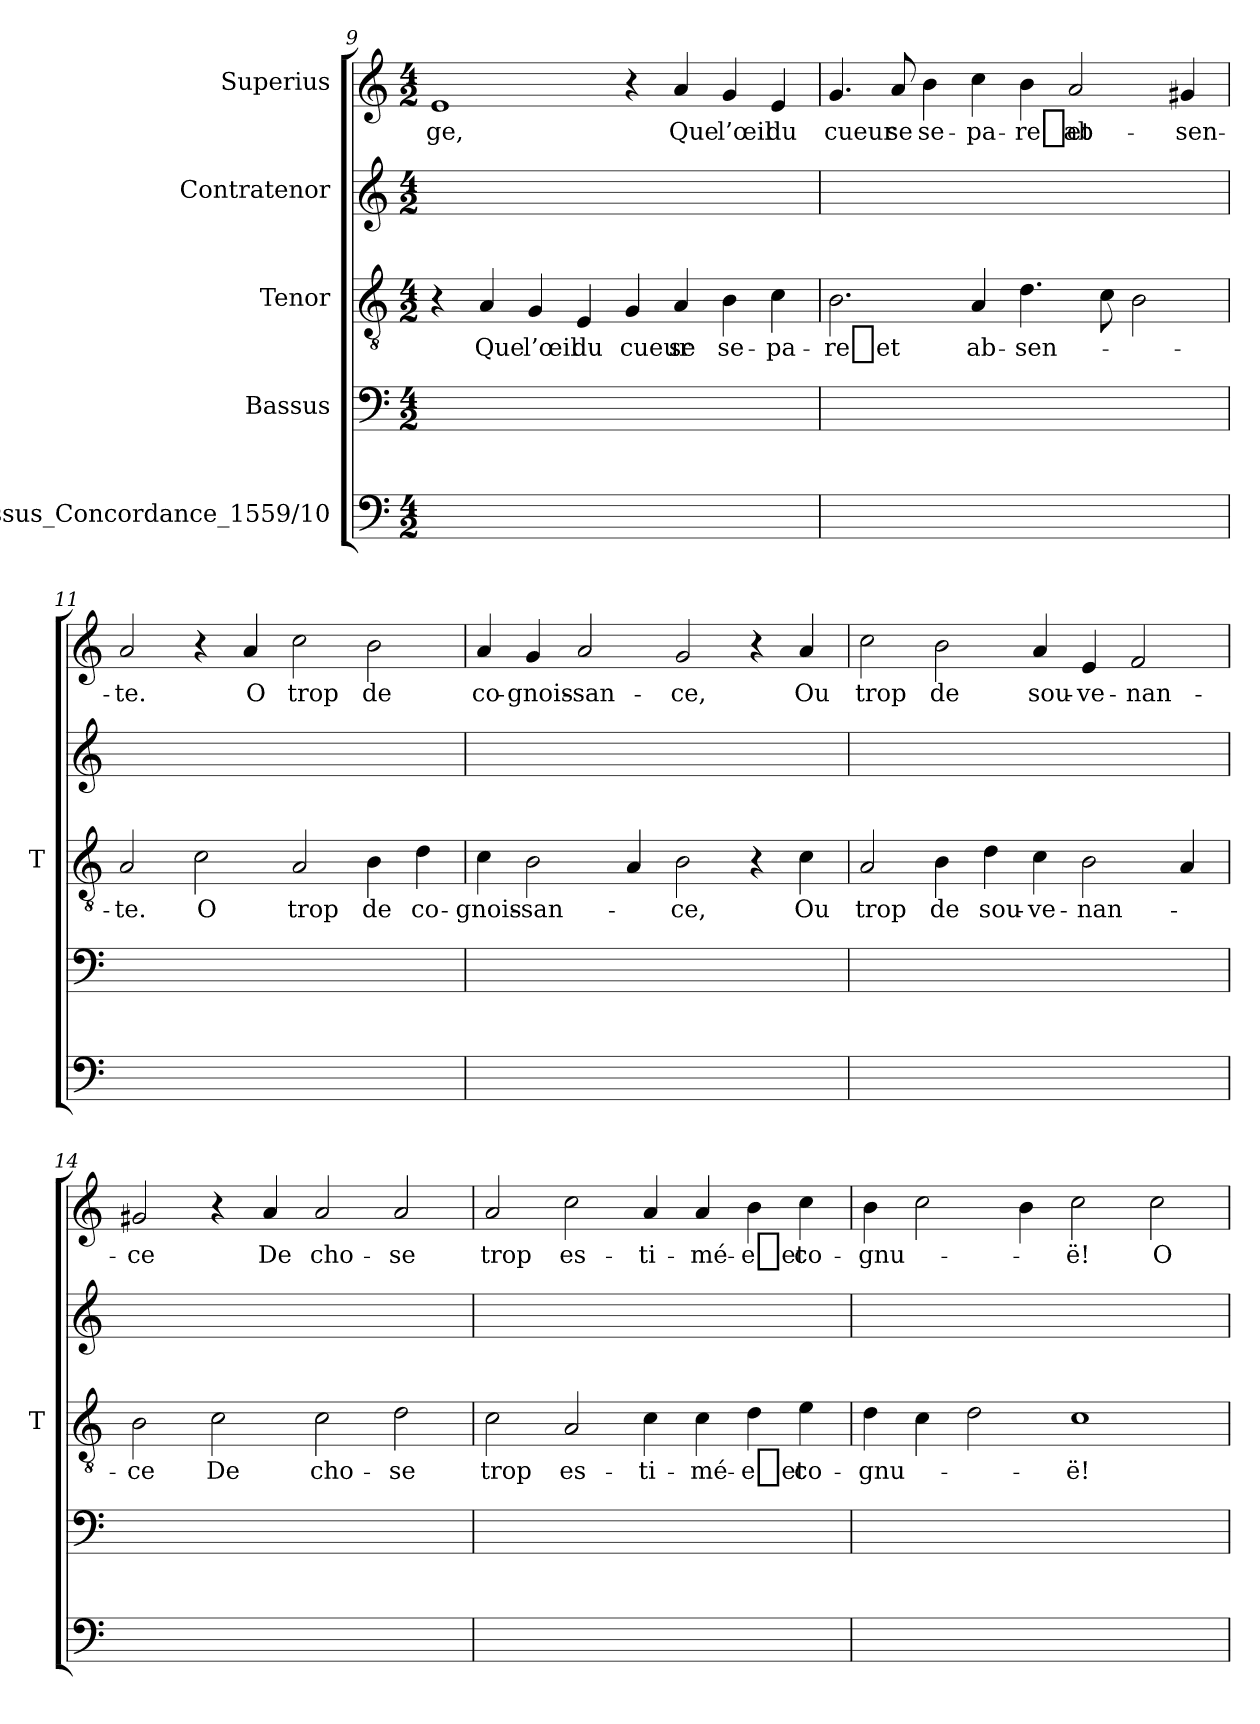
**kern	**kern	**kern	**text	**kern	**kern	**text
*part5	*part4	*part3	*part3	*part2	*part1	*part1
*staff5	*staff4	*staff3	*staff3	*staff2	*staff1	*staff1
*I"Bassus_Concordance_1559/10	*I"Bassus	*I"Tenor	*	*I"Contratenor	*I"Superius	*
*	*	*I'T	*	*	*	*
*clefF4	*clefF4	*clefGv2	*	*clefG2	*clefG2	*
*k[]	*k[]	*k[]	*	*k[]	*k[]	*
*M4/2	*M4/2	*M4/2	*	*M4/2	*M4/2	*
=9	=9	=9	=9	=9	=9	=9
0ryy	0ryy	4r	.	0ryy	1e	-ge,
.	.	4A	-Que	.	.	.
.	.	4G	-l’œil	.	.	.
.	.	4E	-du	.	.	.
.	.	4G	-cueur	.	4r	.
.	.	4A	-se	.	4a	-Que
.	.	4B	se-	.	4g	-l’œil
.	.	4c	pa-	.	4e	-du
=10	=10	=10	=10	=10	=10	=10
0ryy	0ryy	2.B	-re_et	0ryy	4.g	-cueur
.	.	.	.	.	8a	-se
.	.	.	.	.	4b	se-
.	.	4A	ab-	.	4cc	pa-
.	.	4.d	sen-	.	4b	-re_et
.	.	.	.	.	2a	ab-
.	.	8c	.	.	.	.
.	.	2B	.	.	.	.
.	.	.	.	.	4g#X	sen-
=11	=11	=11	=11	=11	=11	=11
0ryy	0ryy	2A	-te.	0ryy	2a	-te.
.	.	2c	-O	.	4r	.
.	.	.	.	.	4a	-O
.	.	2A	-trop	.	2cc	-trop
.	.	4B	-de	.	2b	-de
.	.	4d	co-	.	.	.
=12	=12	=12	=12	=12	=12	=12
0ryy	0ryy	4c	gnois-	0ryy	4a	co-
.	.	2B	san-	.	4g	gnois-
.	.	.	.	.	2a	san-
.	.	4A	.	.	.	.
.	.	2B	-ce,	.	2g	-ce,
.	.	4r	.	.	4r	.
.	.	4c	-Ou	.	4a	-Ou
=13	=13	=13	=13	=13	=13	=13
0ryy	0ryy	2A	-trop	0ryy	2cc	-trop
.	.	4B	-de	.	2b	-de
.	.	4d	sou-	.	.	.
.	.	4c	ve-	.	4a	sou-
.	.	2B	nan-	.	4e	ve-
.	.	.	.	.	2f	nan-
.	.	4A	.	.	.	.
=14	=14	=14	=14	=14	=14	=14
0ryy	0ryy	2B	-ce	0ryy	2g#X	-ce
.	.	2c	-De	.	4r	.
.	.	.	.	.	4a	-De
.	.	2c	cho-	.	2a	cho-
.	.	2d	-se	.	2a	-se
=15	=15	=15	=15	=15	=15	=15
0ryy	0ryy	2c	-trop	0ryy	2a	-trop
.	.	2A	es-	.	2cc	es-
.	.	4c	ti-	.	4a	ti-
.	.	4c	mé-	.	4a	mé-
.	.	4d	-e_et	.	4b	-e_et
.	.	4e	co-	.	4cc	co-
=16	=16	=16	=16	=16	=16	=16
0ryy	0ryy	4d	gnu-	0ryy	4b	gnu-
.	.	4c	.	.	2cc	.
.	.	2d	.	.	.	.
.	.	.	.	.	4b	.
.	.	1c	-ë!	.	2cc	-ë!
.	.	.	.	.	2cc	-O
=	=	=	=	=	=	=
*-	*-	*-	*-	*-	*-	*-
